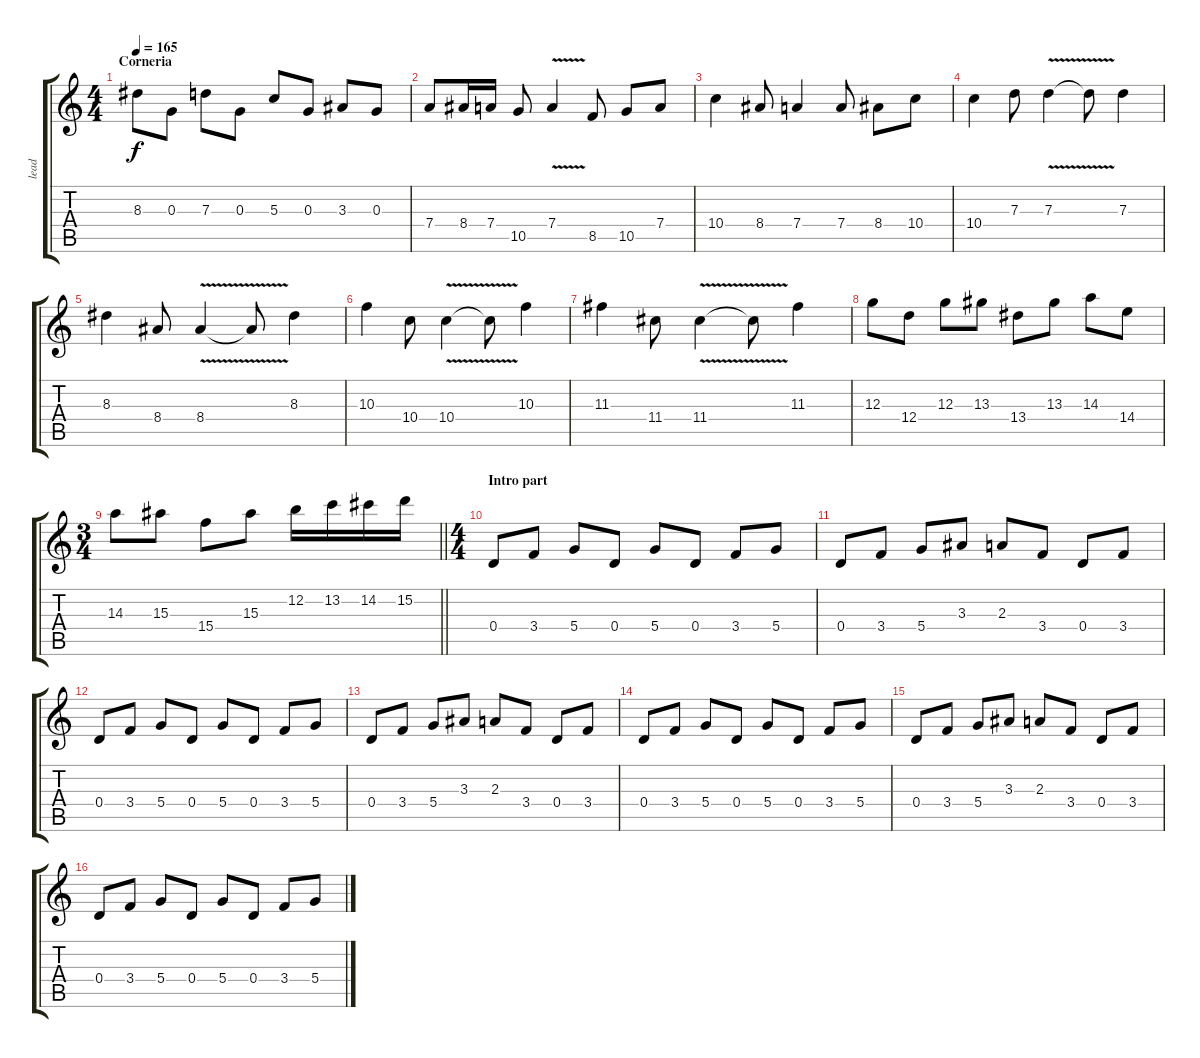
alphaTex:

\track ("lead" "lead") {instrument distortionguitar}
\staff {score tabs}
\tuning (E4 B3 G3 D3 A2 E2) {hide}
\ts (4 4)
\section ("" "Corneria")
\tempo 165
\clef g2
\ks c
8.3.8{dy f} 0.3.8 7.3.8 0.3.8 5.3.8 0.3.8 3.3.8 0.3.8 |
7.4.8 8.4.16 7.4.16 10.5.8 7.4{v}.4 8.5.8 10.5.8 7.4.8 |
10.4.4 8.4.8 7.4.4 7.4.8 8.4.8 10.4.8 |
10.4.4 7.3.8 7.3{v}.4 7.3{t}.8 7.3.4 |
8.3.4 8.4.8 8.4{v}.4 8.4{t}.8 8.3.4 |
10.3.4 10.4.8 10.4{v}.4 10.4{t}.8 10.3.4 |
11.3.4 11.4.8 11.4{v}.4 11.4{t}.8 11.3.4 |
12.3.8 12.4.8 12.3.8 13.3.8 13.4.8 13.3.8 14.3.8 14.4.8 |
\ts (3 4)
\barLineRight lightlight
14.3.8 15.3.8 15.4.8 15.3.8 12.2.16 13.2.16 14.2.16 15.2.16 |
\ts (4 4)
\section ("" "Intro part")
0.4.8 3.4.8 5.4.8 0.4.8 5.4.8 0.4.8 3.4.8 5.4.8 |
0.4.8 3.4.8 5.4.8 3.3.8 2.3.8 3.4.8 0.4.8 3.4.8 |
0.4.8 3.4.8 5.4.8 0.4.8 5.4.8 0.4.8 3.4.8 5.4.8 |
0.4.8 3.4.8 5.4.8 3.3.8 2.3.8 3.4.8 0.4.8 3.4.8 |
0.4.8 3.4.8 5.4.8 0.4.8 5.4.8 0.4.8 3.4.8 5.4.8 |
0.4.8 3.4.8 5.4.8 3.3.8 2.3.8 3.4.8 0.4.8 3.4.8 |
0.4.8 3.4.8 5.4.8 0.4.8 5.4.8 0.4.8 3.4.8 5.4.8
